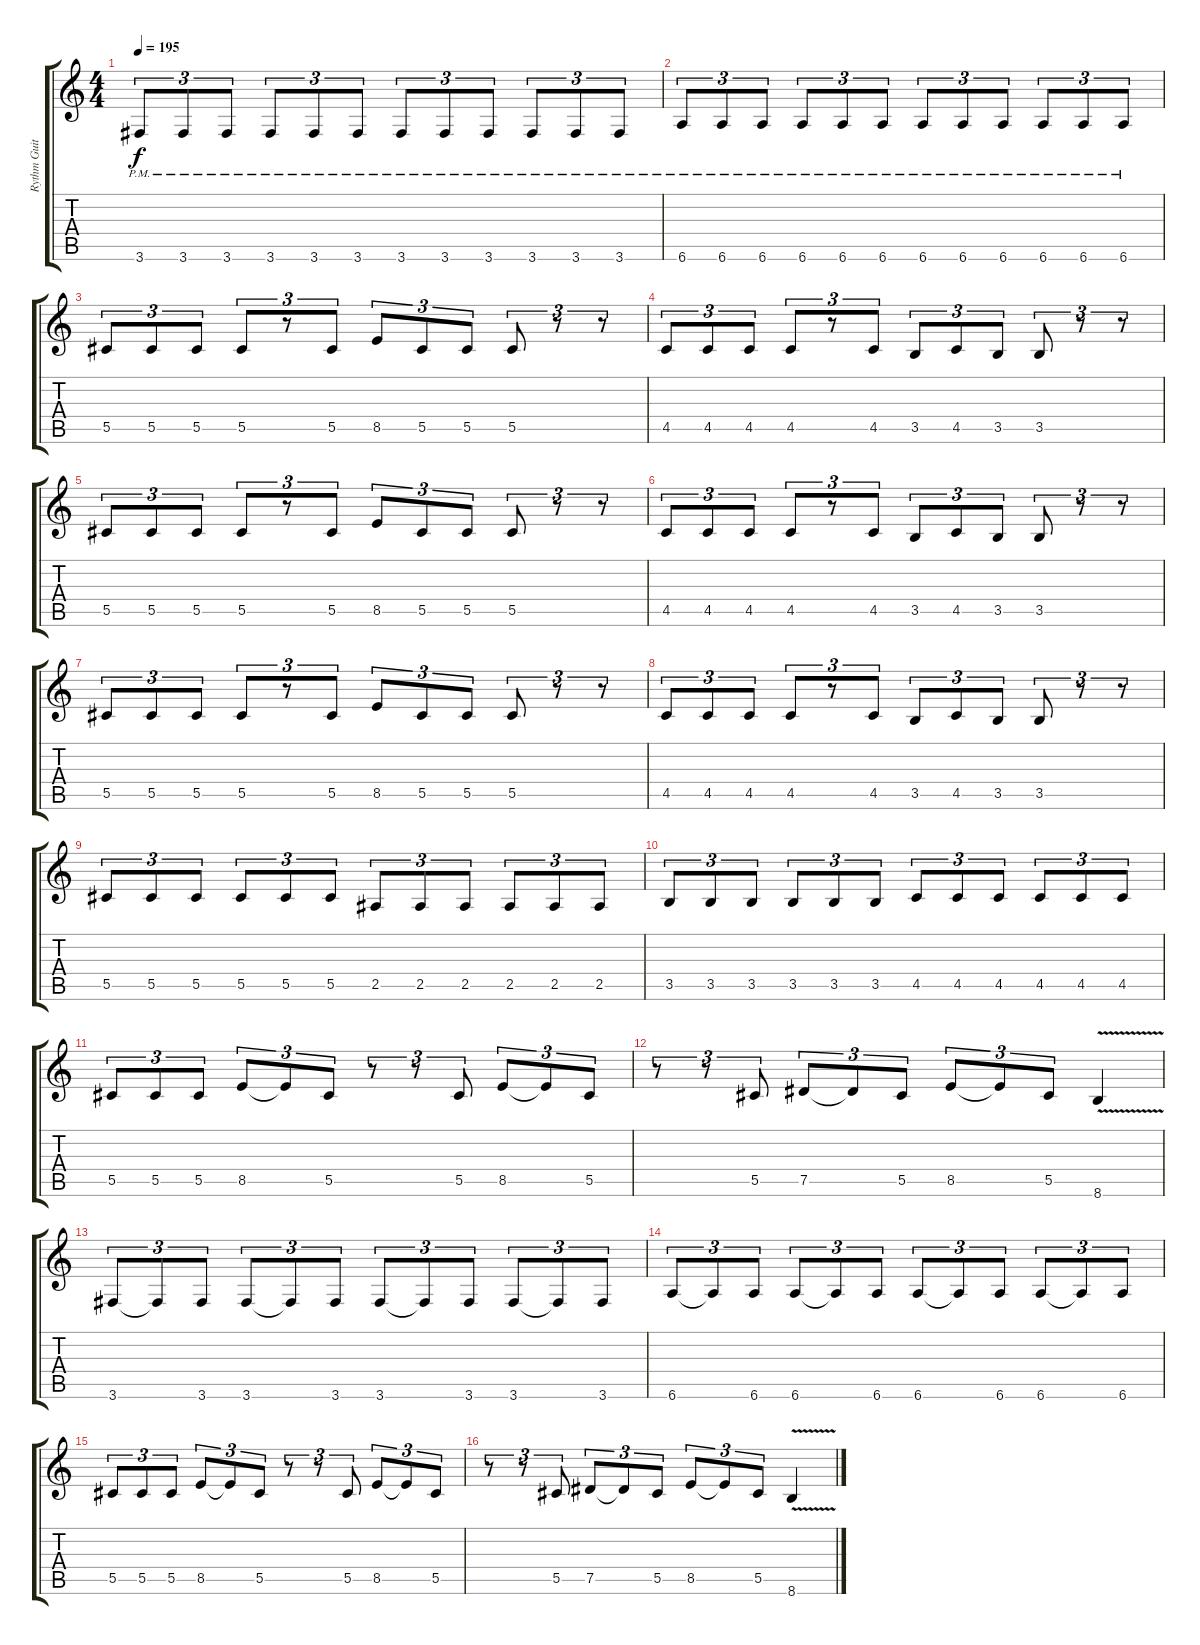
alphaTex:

\track ("Rythm Guitar" "Rythm Guit") {instrument distortionguitar}
\staff {score tabs}
\tuning (Eb4 Bb3 Gb3 Db3 Ab2 Eb2) {hide}
\ts (4 4)
\tempo 195
\clef g2
\ks c
3.6{pm}.8{tu (3 2) dy f} 3.6{pm}.8{tu (3 2)} 3.6{pm}.8{tu (3 2)} 3.6{pm}.8{tu (3 2)} 3.6{pm}.8{tu (3 2)} 3.6{pm}.8{tu (3 2)} 3.6{pm}.8{tu (3 2)} 3.6{pm}.8{tu (3 2)} 3.6{pm}.8{tu (3 2)} 3.6{pm}.8{tu (3 2)} 3.6{pm}.8{tu (3 2)} 3.6{pm}.8{tu (3 2)} |
6.6{pm}.8{tu (3 2)} 6.6{pm}.8{tu (3 2)} 6.6{pm}.8{tu (3 2)} 6.6{pm}.8{tu (3 2)} 6.6{pm}.8{tu (3 2)} 6.6{pm}.8{tu (3 2)} 6.6{pm}.8{tu (3 2)} 6.6{pm}.8{tu (3 2)} 6.6{pm}.8{tu (3 2)} 6.6{pm}.8{tu (3 2)} 6.6{pm}.8{tu (3 2)} 6.6{pm}.8{tu (3 2)} |
5.5.8{tu (3 2)} 5.5.8{tu (3 2)} 5.5.8{tu (3 2)} 5.5.8{tu (3 2)} r.8{tu (3 2)} 5.5.8{tu (3 2)} 8.5.8{tu (3 2)} 5.5.8{tu (3 2)} 5.5.8{tu (3 2)} 5.5.8{tu (3 2)} r.8{tu (3 2)} r.8{tu (3 2)} |
4.5.8{tu (3 2)} 4.5.8{tu (3 2)} 4.5.8{tu (3 2)} 4.5.8{tu (3 2)} r.8{tu (3 2)} 4.5.8{tu (3 2)} 3.5.8{tu (3 2)} 4.5.8{tu (3 2)} 3.5.8{tu (3 2)} 3.5.8{tu (3 2)} r.8{tu (3 2)} r.8{tu (3 2)} |
5.5.8{tu (3 2)} 5.5.8{tu (3 2)} 5.5.8{tu (3 2)} 5.5.8{tu (3 2)} r.8{tu (3 2)} 5.5.8{tu (3 2)} 8.5.8{tu (3 2)} 5.5.8{tu (3 2)} 5.5.8{tu (3 2)} 5.5.8{tu (3 2)} r.8{tu (3 2)} r.8{tu (3 2)} |
4.5.8{tu (3 2)} 4.5.8{tu (3 2)} 4.5.8{tu (3 2)} 4.5.8{tu (3 2)} r.8{tu (3 2)} 4.5.8{tu (3 2)} 3.5.8{tu (3 2)} 4.5.8{tu (3 2)} 3.5.8{tu (3 2)} 3.5.8{tu (3 2)} r.8{tu (3 2)} r.8{tu (3 2)} |
5.5.8{tu (3 2)} 5.5.8{tu (3 2)} 5.5.8{tu (3 2)} 5.5.8{tu (3 2)} r.8{tu (3 2)} 5.5.8{tu (3 2)} 8.5.8{tu (3 2)} 5.5.8{tu (3 2)} 5.5.8{tu (3 2)} 5.5.8{tu (3 2)} r.8{tu (3 2)} r.8{tu (3 2)} |
4.5.8{tu (3 2)} 4.5.8{tu (3 2)} 4.5.8{tu (3 2)} 4.5.8{tu (3 2)} r.8{tu (3 2)} 4.5.8{tu (3 2)} 3.5.8{tu (3 2)} 4.5.8{tu (3 2)} 3.5.8{tu (3 2)} 3.5.8{tu (3 2)} r.8{tu (3 2)} r.8{tu (3 2)} |
5.5.8{tu (3 2)} 5.5.8{tu (3 2)} 5.5.8{tu (3 2)} 5.5.8{tu (3 2)} 5.5.8{tu (3 2)} 5.5.8{tu (3 2)} 2.5.8{tu (3 2)} 2.5.8{tu (3 2)} 2.5.8{tu (3 2)} 2.5.8{tu (3 2)} 2.5.8{tu (3 2)} 2.5.8{tu (3 2)} |
3.5.8{tu (3 2)} 3.5.8{tu (3 2)} 3.5.8{tu (3 2)} 3.5.8{tu (3 2)} 3.5.8{tu (3 2)} 3.5.8{tu (3 2)} 4.5.8{tu (3 2)} 4.5.8{tu (3 2)} 4.5.8{tu (3 2)} 4.5.8{tu (3 2)} 4.5.8{tu (3 2)} 4.5.8{tu (3 2)} |
5.5.8{tu (3 2)} 5.5.8{tu (3 2)} 5.5.8{tu (3 2)} 8.5.8{tu (3 2)} 8.5{t}.8{tu (3 2)} 5.5.8{tu (3 2)} r.8{tu (3 2)} r.8{tu (3 2)} 5.5.8{tu (3 2)} 8.5.8{tu (3 2)} 8.5{t}.8{tu (3 2)} 5.5.8{tu (3 2)} |
r.8{tu (3 2)} r.8{tu (3 2)} 5.5.8{tu (3 2)} 7.5.8{tu (3 2)} 7.5{t}.8{tu (3 2)} 5.5.8{tu (3 2)} 8.5.8{tu (3 2)} 8.5{t}.8{tu (3 2)} 5.5.8{tu (3 2)} 8.6{v}.4 |
3.6.8{tu (3 2)} 3.6{t}.8{tu (3 2)} 3.6.8{tu (3 2)} 3.6.8{tu (3 2)} 3.6{t}.8{tu (3 2)} 3.6.8{tu (3 2)} 3.6.8{tu (3 2)} 3.6{t}.8{tu (3 2)} 3.6.8{tu (3 2)} 3.6.8{tu (3 2)} 3.6{t}.8{tu (3 2)} 3.6.8{tu (3 2)} |
6.6.8{tu (3 2)} 6.6{t}.8{tu (3 2)} 6.6.8{tu (3 2)} 6.6.8{tu (3 2)} 6.6{t}.8{tu (3 2)} 6.6.8{tu (3 2)} 6.6.8{tu (3 2)} 6.6{t}.8{tu (3 2)} 6.6.8{tu (3 2)} 6.6.8{tu (3 2)} 6.6{t}.8{tu (3 2)} 6.6.8{tu (3 2)} |
5.5.8{tu (3 2)} 5.5.8{tu (3 2)} 5.5.8{tu (3 2)} 8.5.8{tu (3 2)} 8.5{t}.8{tu (3 2)} 5.5.8{tu (3 2)} r.8{tu (3 2)} r.8{tu (3 2)} 5.5.8{tu (3 2)} 8.5.8{tu (3 2)} 8.5{t}.8{tu (3 2)} 5.5.8{tu (3 2)} |
r.8{tu (3 2)} r.8{tu (3 2)} 5.5.8{tu (3 2)} 7.5.8{tu (3 2)} 7.5{t}.8{tu (3 2)} 5.5.8{tu (3 2)} 8.5.8{tu (3 2)} 8.5{t}.8{tu (3 2)} 5.5.8{tu (3 2)} 8.6{v}.4
